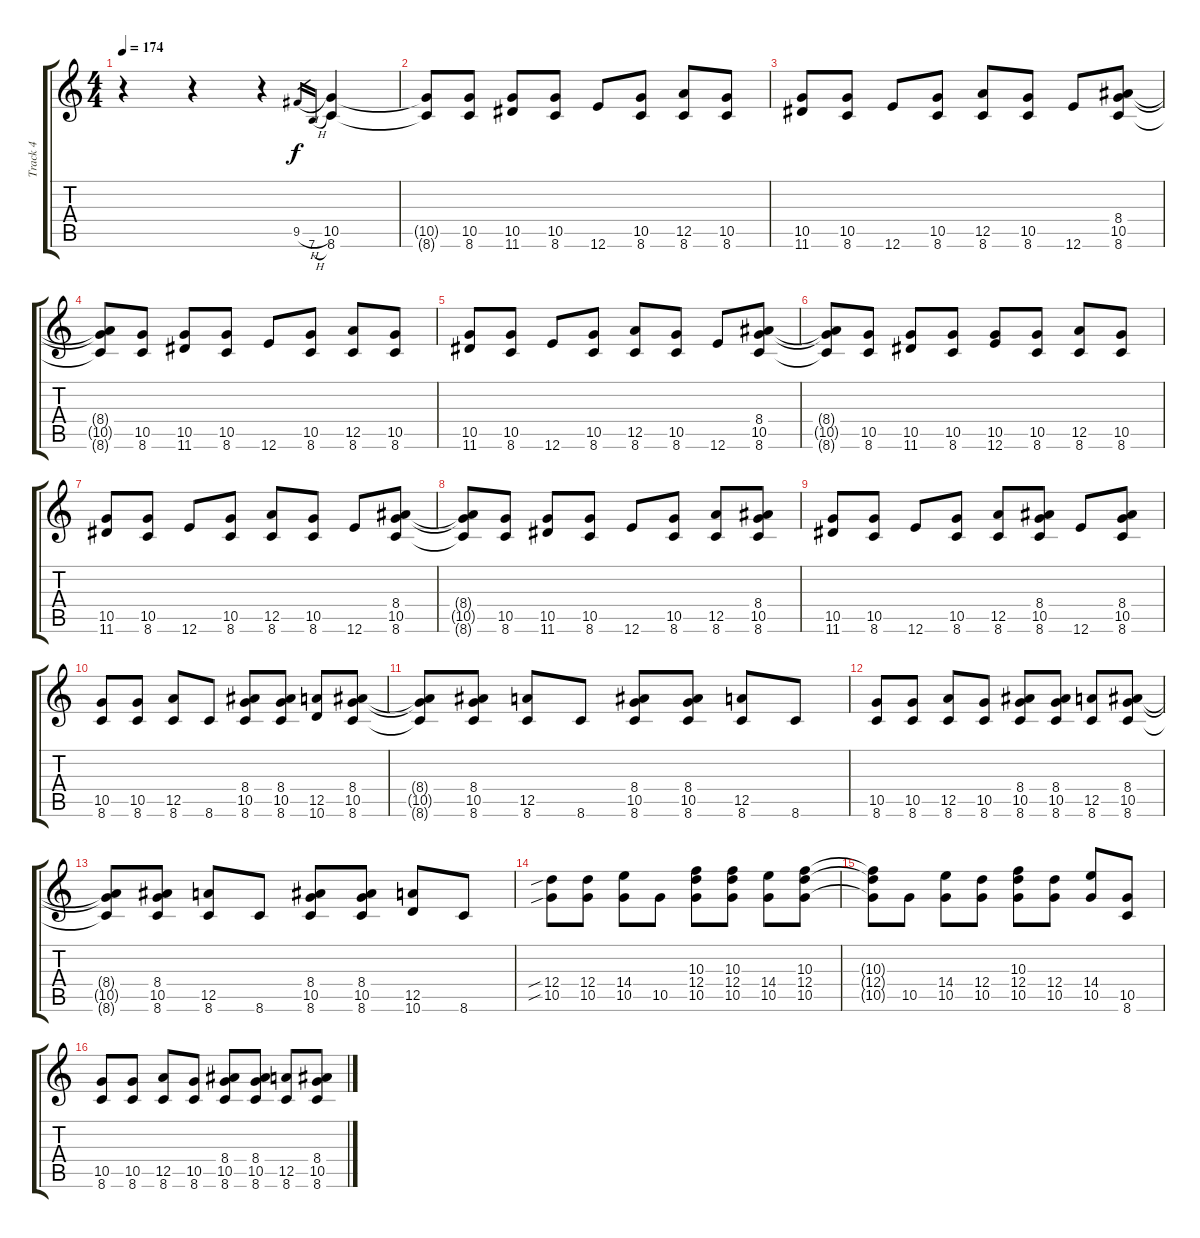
\track ("Track 4" "Track 4") {instrument overdrivenguitar}
\staff {score tabs}
\tuning (E4 B3 G3 D3 A2 E2) {hide}
\ts (4 4)
\tempo 174
\clef g2
\ks c
r.4{dy f instrument overdrivenguitar} r.4 r.4 9.5{h}.16{gr} 7.6{h}.16{gr} (10.5 8.6).4 |
(10.5{t} 8.6{t}).8 (10.5 8.6).8 (10.5 11.6).8 (10.5 8.6).8 12.6.8 (10.5 8.6).8 (12.5 8.6).8 (10.5 8.6).8 |
(10.5 11.6).8 (10.5 8.6).8 12.6.8 (10.5 8.6).8 (12.5 8.6).8 (10.5 8.6).8 12.6.8 (8.4 10.5 8.6).8 |
(8.4{t} 10.5{t} 8.6{t}).8 (10.5 8.6).8 (10.5 11.6).8 (10.5 8.6).8 12.6.8 (10.5 8.6).8 (12.5 8.6).8 (10.5 8.6).8 |
(10.5 11.6).8 (10.5 8.6).8 12.6.8 (10.5 8.6).8 (12.5 8.6).8 (10.5 8.6).8 12.6.8 (8.4 10.5 8.6).8 |
(8.4{t} 10.5{t} 8.6{t}).8 (10.5 8.6).8 (10.5 11.6).8 (10.5 8.6).8 (10.5 12.6).8 (10.5 8.6).8 (12.5 8.6).8 (10.5 8.6).8 |
(10.5 11.6).8 (10.5 8.6).8 12.6.8 (10.5 8.6).8 (12.5 8.6).8 (10.5 8.6).8 12.6.8 (8.4 10.5 8.6).8 |
(8.4{t} 10.5{t} 8.6{t}).8 (10.5 8.6).8 (10.5 11.6).8 (10.5 8.6).8 12.6.8 (10.5 8.6).8 (12.5 8.6).8 (8.4 10.5 8.6).8 |
(10.5 11.6).8 (10.5 8.6).8 12.6.8 (10.5 8.6).8 (12.5 8.6).8 (8.4 10.5 8.6).8 12.6.8 (8.4 10.5 8.6).8 |
(10.5 8.6).8 (10.5 8.6).8 (12.5 8.6).8 8.6.8 (8.4 10.5 8.6).8 (8.4 10.5 8.6).8 (12.5 10.6).8 (8.4 10.5 8.6).8 |
(8.4{t} 10.5{t} 8.6{t}).8 (8.4 10.5 8.6).8 (12.5 8.6).8 8.6.8 (8.4 10.5 8.6).8 (8.4 10.5 8.6).8 (12.5 8.6).8 8.6.8 |
(10.5 8.6).8 (10.5 8.6).8 (12.5 8.6).8 (10.5 8.6).8 (8.4 10.5 8.6).8 (8.4 10.5 8.6).8 (12.5 8.6).8 (8.4 10.5 8.6).8 |
(8.4{t} 10.5{t} 8.6{t}).8 (8.4 10.5 8.6).8 (12.5 8.6).8 8.6.8 (8.4 10.5 8.6).8 (8.4 10.5 8.6).8 (12.5 10.6).8 8.6.8 |
(12.4{sib} 10.5{sib}).8 (12.4 10.5).8 (14.4 10.5).8 10.5.8 (10.3 12.4 10.5).8 (10.3 12.4 10.5).8 (14.4 10.5).8 (10.3 12.4 10.5).8 |
(10.3{t} 12.4{t} 10.5{t}).8 10.5.8 (14.4 10.5).8 (12.4 10.5).8 (10.3 12.4 10.5).8 (12.4 10.5).8 (14.4 10.5).8 (10.5 8.6).8 |
(10.5 8.6).8 (10.5 8.6).8 (12.5 8.6).8 (10.5 8.6).8 (8.4 10.5 8.6).8 (8.4 10.5 8.6).8 (12.5 8.6).8 (8.4 10.5 8.6).8
